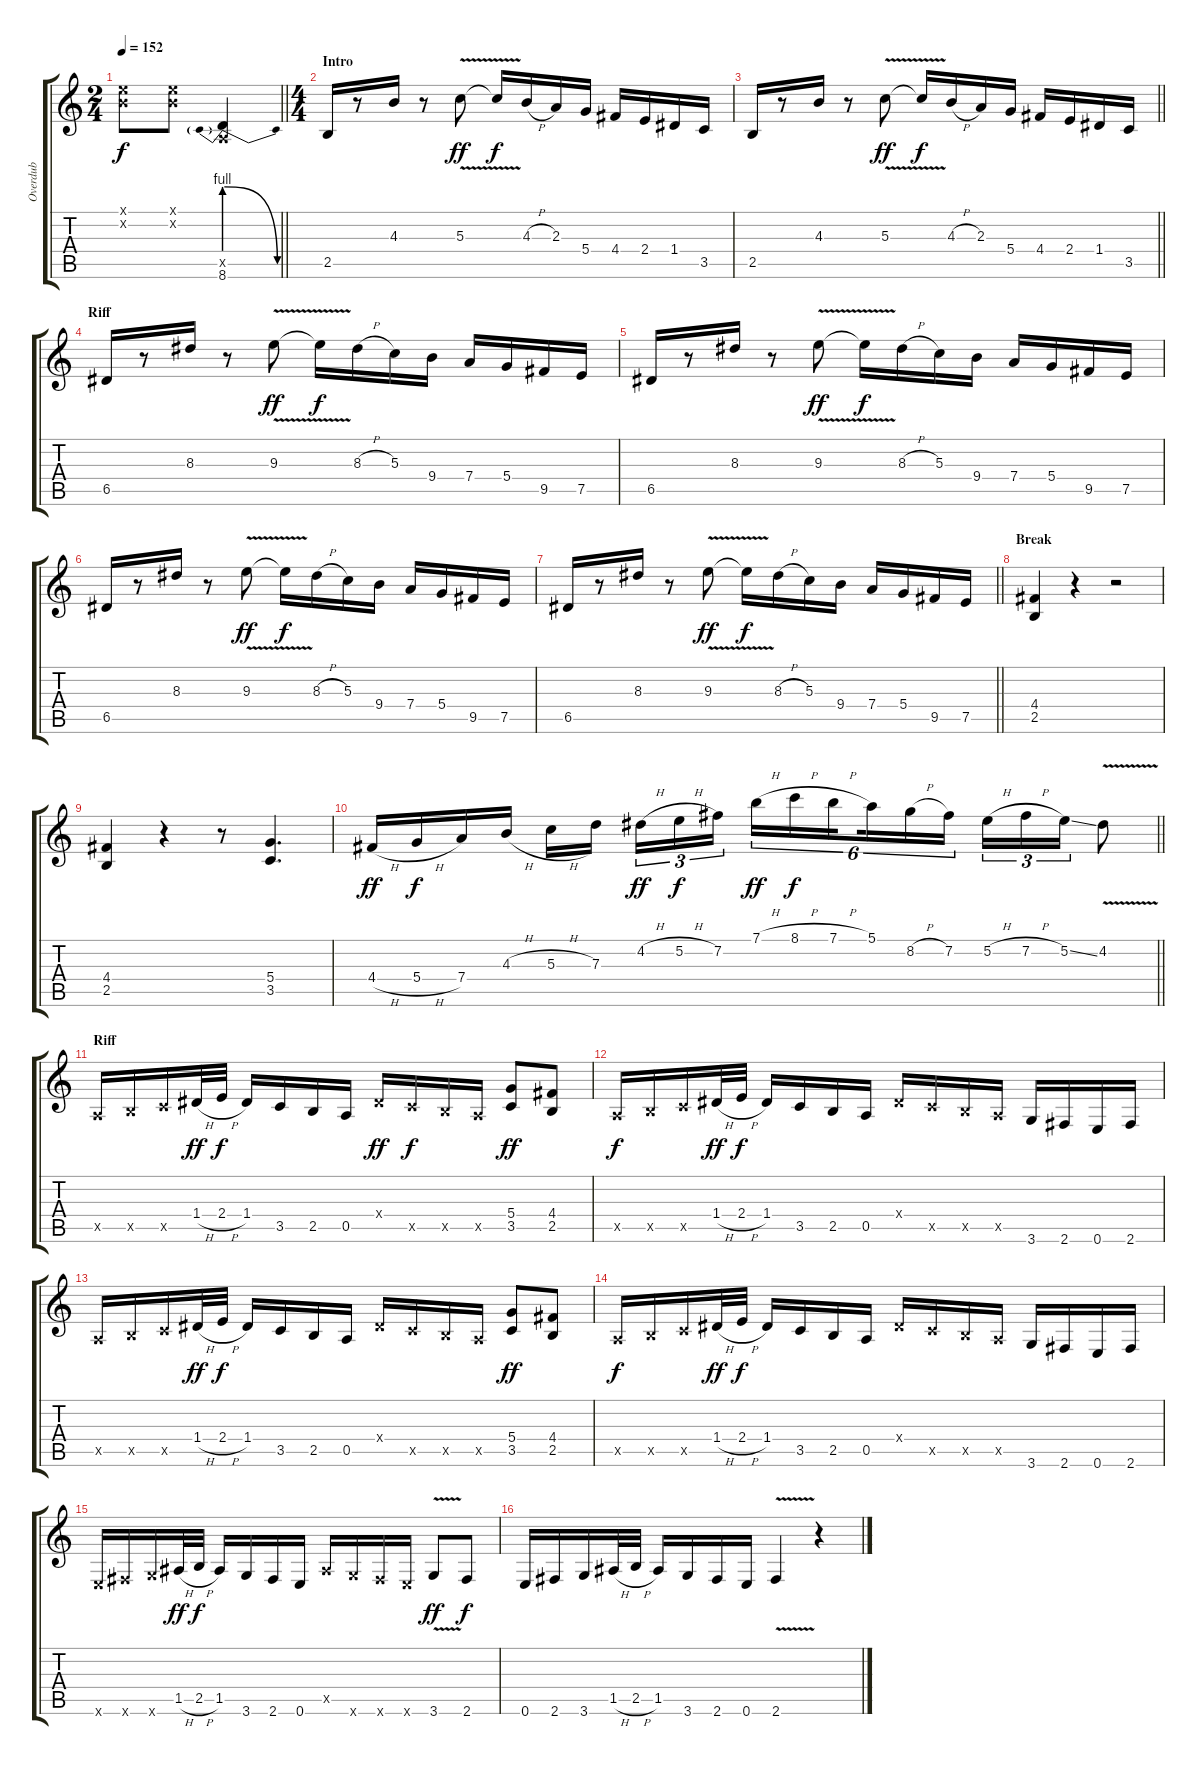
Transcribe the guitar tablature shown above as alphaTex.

\track ("Overdub" "Overdub") {instrument fretlessbass}
\staff {score tabs}
\tuning (E4 B3 G3 D3 A2 E2) {hide}
\ts (2 4)
\tempo 152
\clef g2
\barLineRight lightlight
\ks c
(0.1{x} 0.2{x}).8{dy f instrument fretlessbass} (0.1{x} 0.2{x}).8 (0.5{x} 8.6{be (prebendrelease 0 4 60 0)}).4 |
\ts (4 4)
\section ("" "Intro")
2.5.16 r.8 4.3.16 r.8 5.3{v}.8{dy ff} 5.3{t}.16{dy f} 4.3{h}.16 2.3.16 5.4.16 4.4.16 2.4.16 1.4.16 3.5.16 |
\barLineRight lightlight
2.5.16 r.8 4.3.16 r.8 5.3{v}.8{dy ff} 5.3{t}.16{dy f} 4.3{h}.16 2.3.16 5.4.16 4.4.16 2.4.16 1.4.16 3.5.16 |
\section ("" "Riff")
6.5.16 r.8 8.3.16 r.8 9.3{v}.8{dy ff} 9.3{t}.16{dy f} 8.3{h}.16 5.3.16 9.4.16 7.4.16 5.4.16 9.5.16 7.5.16 |
6.5.16 r.8 8.3.16 r.8 9.3{v}.8{dy ff} 9.3{t}.16{dy f} 8.3{h}.16 5.3.16 9.4.16 7.4.16 5.4.16 9.5.16 7.5.16 |
6.5.16 r.8 8.3.16 r.8 9.3{v}.8{dy ff} 9.3{t}.16{dy f} 8.3{h}.16 5.3.16 9.4.16 7.4.16 5.4.16 9.5.16 7.5.16 |
\barLineRight lightlight
6.5.16 r.8 8.3.16 r.8 9.3{v}.8{dy ff} 9.3{t}.16{dy f} 8.3{h}.16 5.3.16 9.4.16 7.4.16 5.4.16 9.5.16 7.5.16 |
\section ("" "Break")
(4.4 2.5).4 r.4 r.2 |
(4.4 2.5).4 r.4 r.8 (5.4 3.5).4{d} |
\barLineRight lightlight
4.4{h}.16{dy ff} 5.4{h}.16{dy f} 7.4.16 4.3{h}.16 5.3{h}.16 7.3.16{beam splitsecondary} 4.2{h}.16{tu (3 2) dy ff} 5.2{h}.16{tu (3 2) dy f} 7.2.16{tu (3 2)} 7.1{h}.16{tu (6 4) dy ff} 8.1{h}.16{tu (6 4) dy f} 7.1{h}.16{tu (6 4) beam splitsecondary} 5.1.16{tu (6 4)} 8.2{h}.16{tu (6 4)} 7.2.16{tu (6 4)} 5.2{h}.16{tu (3 2)} 7.2{h}.16{tu (3 2)} 5.2{ss}.16{tu (3 2)} 4.2{v}.8 |
\section ("" "Riff")
0.5{x}.16 2.5{x}.16 3.5{x}.16 1.4{h}.32{dy ff} 2.4{h}.32{dy f} 1.4.16 3.5.16 2.5.16 0.5.16 1.4{x}.16{dy ff} 3.5{x}.16{dy f} 2.5{x}.16 0.5{x}.16 (5.4 3.5).8{dy ff} (4.4 2.5).8 |
0.5{x}.16{dy f} 2.5{x}.16 3.5{x}.16 1.4{h}.32{dy ff} 2.4{h}.32{dy f} 1.4.16 3.5.16 2.5.16 0.5.16 1.4{x}.16 3.5{x}.16 2.5{x}.16 0.5{x}.16 3.6.16 2.6.16 0.6.16 2.6.16 |
0.5{x}.16 2.5{x}.16 3.5{x}.16 1.4{h}.32{dy ff} 2.4{h}.32{dy f} 1.4.16 3.5.16 2.5.16 0.5.16 1.4{x}.16 3.5{x}.16 2.5{x}.16 0.5{x}.16 (5.4 3.5).8{dy ff} (4.4 2.5).8 |
0.5{x}.16{dy f} 2.5{x}.16 3.5{x}.16 1.4{h}.32{dy ff} 2.4{h}.32{dy f} 1.4.16 3.5.16 2.5.16 0.5.16 1.4{x}.16 3.5{x}.16 2.5{x}.16 0.5{x}.16 3.6.16 2.6.16 0.6.16 2.6.16 |
0.6{x}.16 2.6{x}.16 3.6{x}.16 1.5{h}.32{dy ff} 2.5{h}.32{dy f} 1.5.16 3.6.16 2.6.16 0.6.16 1.5{x}.16 3.6{x}.16 2.6{x}.16 0.6{x}.16 3.6{v}.8{dy ff} 2.6.8{dy f} |
0.6.16 2.6.16 3.6.16 1.5{h}.32 2.5{h}.32 1.5.16 3.6.16 2.6.16 0.6.16 2.6{v}.4 r.4
